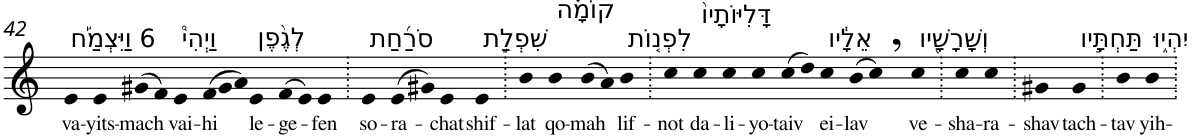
**kern	**text
*part1	*part1
*staff1	*staff1
*I"Piano	*
*I'Pno	*
!!LO:PB:g=z
*clefG2	*
*k[]	*
=42	=42
!LO:TX:a:t=6 וַיִּצְמַ֡ח	!
!	!LO:LY:b
4e	va-
!	!LO:LY:b
4e	-yits-
!	!LO:LY:b
(>8g#X	-mach
8f)	.
!LO:TX:a:t=וַיְהִי֩	!
!	!LO:LY:b
4e	vai-
*Xtuplet	*
!	!LO:LY:b
(>12f	-hi
12g#	.
12a)	.
!LO:TX:a:t=לְגֶ֨פֶן	!
!	!LO:LY:b
4e	le-
!	!LO:LY:b
(>8f	-ge-
8e)	.
!	!LO:LY:b
4e	-fen
=43.	=43.
!LO:TX:a:t=סֹרַ֜חַת	!
!	!LO:LY:b
4e	so-
!	!LO:LY:b
(>8e	-ra-
8g#X)	.
!	!LO:LY:b
4e	-chat
!LO:TX:a:t=שִׁפְלַ֣ת	!
!	!LO:LY:b
4e	shif-
=44.	=44.
!	!LO:LY:b
4b	-lat
!LO:TX:a:t=קוֹמָ֗ה	!
!	!LO:LY:b
4b	qo-
!	!LO:LY:b
(>8b	-mah
8a)	.
!LO:TX:a:t=לִפְנ֤וֹת	!
!	!LO:LY:b
4b	lif-
=45.	=45.
!	!LO:LY:b
4cc	-not
!LO:TX:a:t=דָּלִיּוֹתָיו֙	!
!	!LO:LY:b
4cc	da-
!	!LO:LY:b
4cc	-li-
!	!LO:LY:b
4cc	-yo-
!	!LO:LY:b
(>8cc	-taiv
8dd)	.
!LO:TX:a:t=אֵלָ֔יו	!
!	!LO:LY:b
4cc	ei-
!	!LO:LY:b
(>8b	-lav
8cc,)	.
!LO:TX:a:t=וְשָׁרָשָׁ֖יו	!
!	!LO:LY:b
4cc	ve-
=46.	=46.
!	!LO:LY:b
4cc	-sha-
!	!LO:LY:b
4cc	-ra-
=47.	=47.
!	!LO:LY:b
4g#X	-shav
!LO:TX:a:t=תַּחְתָּ֣יו	!
!	!LO:LY:b
4g#	tach-
=48.	=48.
!	!LO:LY:b
4b	-tav
!LO:TX:a:t=יִהְי֑וּ	!
!	!LO:LY:b
4b	yih-
=.	=.
*-	*-
